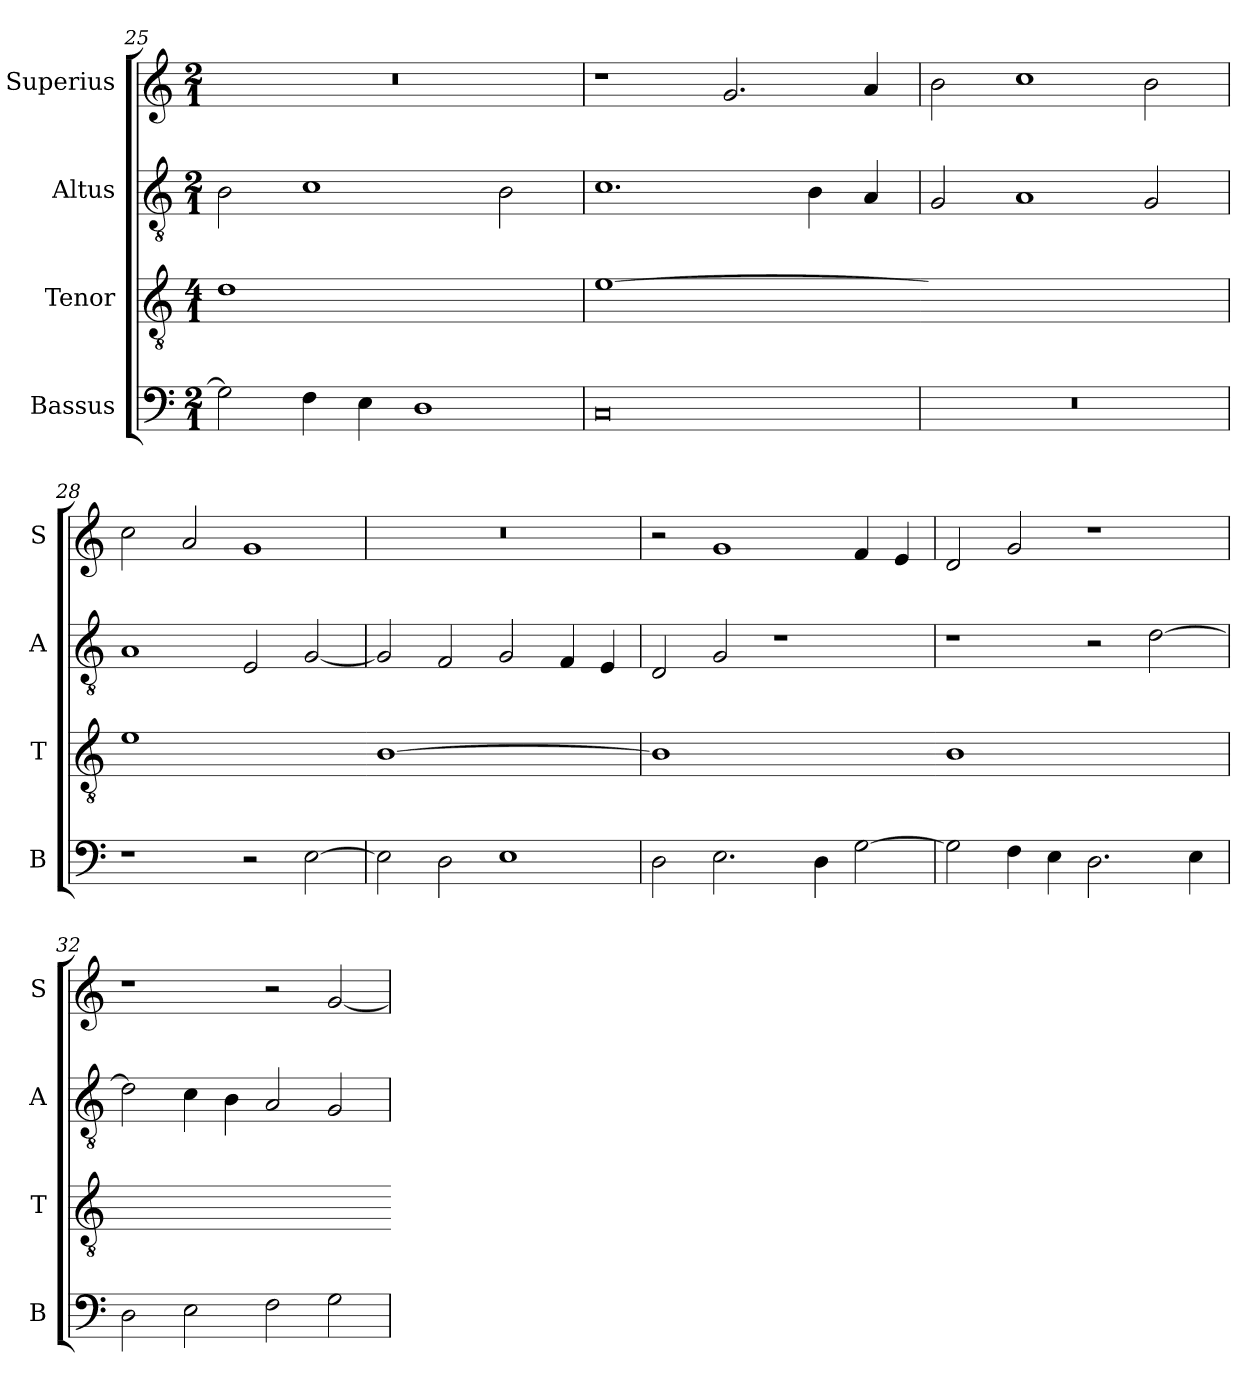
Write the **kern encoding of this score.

**kern	**kern	**kern	**kern
*part4	*part3	*part2	*part1
*staff4	*staff3	*staff2	*staff1
*I"Bassus	*I"Tenor	*I"Altus	*I"Superius
*I'B	*I'T	*I'A	*I'S
*clefF4	*clefGv2	*clefGv2	*clefG2
*k[]	*k[]	*k[]	*k[]
*M2/1	*M4/1	*M2/1	*M2/1
=25	=25	=25	=25
!	!LO:N:vis=1	!	!
2G\]	0d	2B\	0r
4F\	.	1c	.
4E\	.	.	.
1D	.	.	.
.	.	2B\	.
=26	=26	=26	=26
!	!LO:N:vis=1	!	!
0C	[0e	1.c	1r
.	.	.	2.g/
.	.	4B\	.
.	.	4A/	4a/
=27	=27-	=27	=27
!	!LO:N:vis=1	!	!
0r	0eyy]	2G/	2b\
.	.	1A	1cc
.	.	2G/	2b\
=28	=28	=28	=28
!	!LO:N:vis=1	!	!
1r	0e	1A	2cc\
.	.	.	2a/
2r	.	2E/	1g
[2E\	.	[2G/	.
=29	=29-	=29	=29
!	!LO:N:vis=1	!	!
2E\]	[0B	2G/]	0r
2D\	.	2F/	.
1E	.	2G/	.
.	.	4F/	.
.	.	4E/	.
=30	=30	=30	=30
!	!LO:N:vis=1	!	!
2D\	0B]	2D/	2r
2.E\	.	2G/	1g
.	.	1r	.
4D\	.	.	.
[2G\	.	.	4f/
.	.	.	4e/
=31	=31-	=31	=31
!	!LO:N:vis=1	!	!
2G\]	0B	1r	2d/
4F\	.	.	2g/
4E\	.	.	.
2.D\	.	2r	1r
.	.	[2d\	.
4E\	.	.	.
=32	=32	=32	=32
!	!LO:N:vis=1	!	!
2D\	0r	2d\]	1r
2E\	.	4c\	.
.	.	4B\	.
2F\	.	2A/	2r
2G\	.	2G/	[2g/
=	=-	=	=
*-	*-	*-	*-
